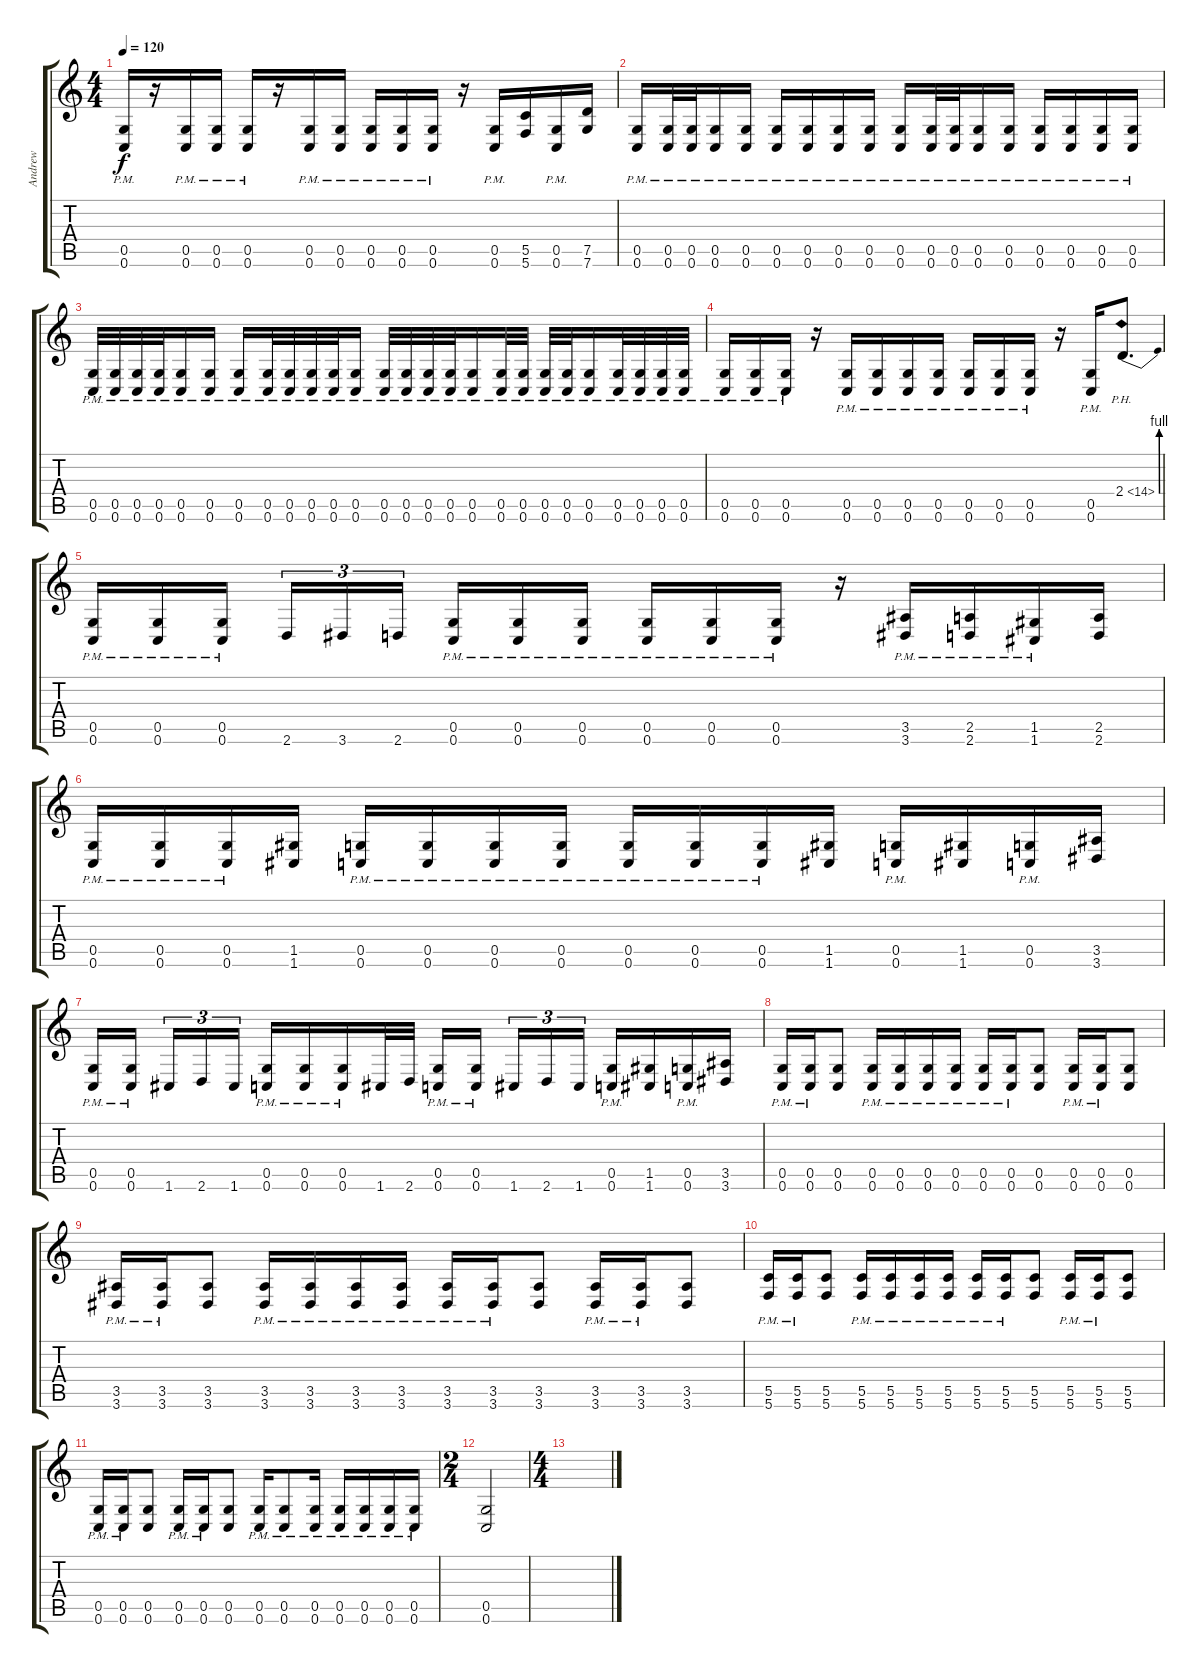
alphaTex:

\track ("Andrew" "Andrew") {instrument overdrivenguitar}
\staff {score tabs}
\tuning (D4 A3 F3 C3 G2 C2) {hide}
\ts (4 4)
\tempo 120
\clef g2
\ks c
(0.5{pm} 0.6{pm}).16{dy f} r.16 (0.5{pm} 0.6{pm}).16 (0.5{pm} 0.6{pm}).16 (0.5{pm} 0.6{pm}).16 r.16 (0.5{pm} 0.6{pm}).16 (0.5{pm} 0.6{pm}).16 (0.5{pm} 0.6{pm}).16 (0.5{pm} 0.6{pm}).16 (0.5{pm} 0.6{pm}).16 r.16 (0.5{pm} 0.6{pm}).16 (5.5 5.6).16 (0.5{pm} 0.6{pm}).16 (7.5 7.6).16 |
(0.5{pm} 0.6{pm}).16 (0.5{pm} 0.6{pm}).32 (0.5{pm} 0.6{pm}).32 (0.5{pm} 0.6{pm}).16 (0.5{pm} 0.6{pm}).16 (0.5{pm} 0.6{pm}).16 (0.5{pm} 0.6{pm}).16 (0.5{pm} 0.6{pm}).16 (0.5{pm} 0.6{pm}).16 (0.5{pm} 0.6{pm}).16 (0.5{pm} 0.6{pm}).32 (0.5{pm} 0.6{pm}).32 (0.5{pm} 0.6{pm}).16 (0.5{pm} 0.6{pm}).16 (0.5{pm} 0.6{pm}).16 (0.5{pm} 0.6{pm}).16 (0.5{pm} 0.6{pm}).16 (0.5{pm} 0.6{pm}).16 |
(0.5{pm} 0.6{pm}).32 (0.5{pm} 0.6{pm}).32 (0.5{pm} 0.6{pm}).32 (0.5{pm} 0.6{pm}).32 (0.5{pm} 0.6{pm}).16 (0.5{pm} 0.6{pm}).16 (0.5{pm} 0.6{pm}).16 (0.5{pm} 0.6{pm}).32 (0.5{pm} 0.6{pm}).32 (0.5{pm} 0.6{pm}).32 (0.5{pm} 0.6{pm}).32 (0.5{pm} 0.6{pm}).16 (0.5{pm} 0.6{pm}).32 (0.5{pm} 0.6{pm}).32 (0.5{pm} 0.6{pm}).32 (0.5{pm} 0.6{pm}).32 (0.5{pm} 0.6{pm}).16 (0.5{pm} 0.6{pm}).32 (0.5{pm} 0.6{pm}).32 (0.5{pm} 0.6{pm}).32 (0.5{pm} 0.6{pm}).32 (0.5{pm} 0.6{pm}).16 (0.5{pm} 0.6{pm}).32 (0.5{pm} 0.6{pm}).32 (0.5{pm} 0.6{pm}).32 (0.5{pm} 0.6{pm}).32 |
(0.5{pm} 0.6{pm}).16 (0.5{pm} 0.6{pm}).16 (0.5{pm} 0.6{pm}).16 r.16 (0.5{pm} 0.6{pm}).16 (0.5{pm} 0.6{pm}).16 (0.5{pm} 0.6{pm}).16 (0.5{pm} 0.6{pm}).16 (0.5{pm} 0.6{pm}).16 (0.5{pm} 0.6{pm}).16 (0.5{pm} 0.6{pm}).16 r.16 (0.5{pm} 0.6{pm}).16 2.4{be (bend 0 0 60 4) ph 12}.8{d} |
(0.5{pm} 0.6{pm}).16 (0.5{pm} 0.6{pm}).16 (0.5{pm} 0.6{pm}).16{beam splitsecondary} 2.6.16{tu (3 2)} 3.6.16{tu (3 2)} 2.6.16{tu (3 2) beam splitsecondary} (0.5{pm} 0.6{pm}).16 (0.5{pm} 0.6{pm}).16 (0.5{pm} 0.6{pm}).16 (0.5{pm} 0.6{pm}).16 (0.5{pm} 0.6{pm}).16 (0.5{pm} 0.6{pm}).16 r.16 (3.5{pm} 3.6{pm}).16 (2.5{pm} 2.6{pm}).16 (1.5{pm} 1.6{pm}).16 (2.5 2.6).16 |
(0.5{pm} 0.6{pm}).16 (0.5{pm} 0.6{pm}).16 (0.5{pm} 0.6{pm}).16 (1.5 1.6).16 (0.5{pm} 0.6{pm}).16 (0.5{pm} 0.6{pm}).16 (0.5{pm} 0.6{pm}).16 (0.5{pm} 0.6{pm}).16 (0.5{pm} 0.6{pm}).16 (0.5{pm} 0.6{pm}).16 (0.5{pm} 0.6{pm}).16 (1.5 1.6).16 (0.5{pm} 0.6{pm}).16 (1.5 1.6).16 (0.5{pm} 0.6{pm}).16 (3.5 3.6).16 |
(0.5{pm} 0.6{pm}).16 (0.5{pm} 0.6{pm}).16{beam splitsecondary} 1.6.16{tu (3 2)} 2.6.16{tu (3 2)} 1.6.16{tu (3 2)} (0.5{pm} 0.6{pm}).16 (0.5{pm} 0.6{pm}).16 (0.5{pm} 0.6{pm}).16 1.6.32 2.6.32 (0.5{pm} 0.6{pm}).16 (0.5{pm} 0.6{pm}).16{beam splitsecondary} 1.6.16{tu (3 2)} 2.6.16{tu (3 2)} 1.6.16{tu (3 2)} (0.5{pm} 0.6{pm}).16 (1.5 1.6).16 (0.5{pm} 0.6{pm}).16 (3.5 3.6).16 |
(0.5{pm} 0.6{pm}).16 (0.5{pm} 0.6{pm}).16 (0.5 0.6).8 (0.5{pm} 0.6{pm}).16 (0.5{pm} 0.6{pm}).16 (0.5{pm} 0.6{pm}).16 (0.5{pm} 0.6{pm}).16 (0.5{pm} 0.6{pm}).16 (0.5{pm} 0.6{pm}).16 (0.5 0.6).8 (0.5{pm} 0.6{pm}).16 (0.5{pm} 0.6{pm}).16 (0.5 0.6).8 |
(3.5{pm} 3.6{pm}).16 (3.5{pm} 3.6{pm}).16 (3.5 3.6).8 (3.5{pm} 3.6{pm}).16 (3.5{pm} 3.6{pm}).16 (3.5{pm} 3.6{pm}).16 (3.5{pm} 3.6{pm}).16 (3.5{pm} 3.6{pm}).16 (3.5{pm} 3.6{pm}).16 (3.5 3.6).8 (3.5{pm} 3.6{pm}).16 (3.5{pm} 3.6{pm}).16 (3.5 3.6).8 |
(5.5{pm} 5.6{pm}).16 (5.5{pm} 5.6{pm}).16 (5.5 5.6).8 (5.5{pm} 5.6{pm}).16 (5.5{pm} 5.6{pm}).16 (5.5{pm} 5.6{pm}).16 (5.5{pm} 5.6{pm}).16 (5.5{pm} 5.6{pm}).16 (5.5{pm} 5.6{pm}).16 (5.5 5.6).8 (5.5{pm} 5.6{pm}).16 (5.5{pm} 5.6{pm}).16 (5.5 5.6).8 |
(0.5{pm} 0.6{pm}).16 (0.5{pm} 0.6{pm}).16 (0.5 0.6).8 (0.5{pm} 0.6{pm}).16 (0.5{pm} 0.6{pm}).16 (0.5 0.6).8 (0.5{pm} 0.6{pm}).16 (0.5{pm} 0.6{pm}).8 (0.5{pm} 0.6{pm}).16 (0.5{pm} 0.6{pm}).16 (0.5{pm} 0.6{pm}).16 (0.5{pm} 0.6{pm}).16 (0.5{pm} 0.6{pm}).16 |
\ts (2 4)
(0.5 0.6).2 |
\ts (4 4)
